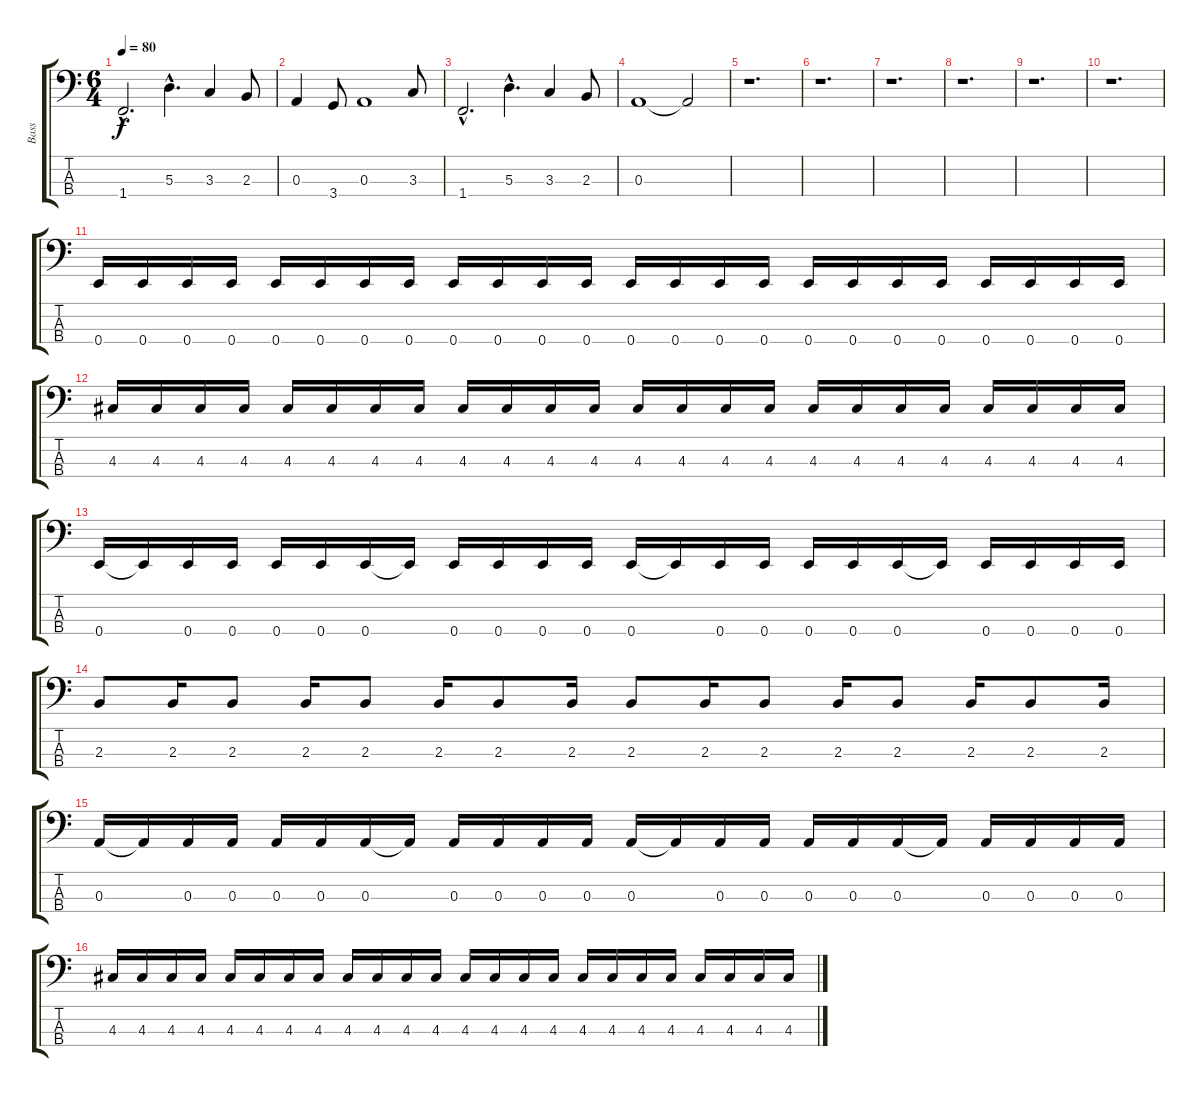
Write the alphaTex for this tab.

\track ("Bass" "Bass") {instrument electricbassfinger}
\staff {score tabs}
\tuning (G2 D2 A1 E1) {hide}
\ts (6 4)
\tempo 80
\clef f4
\ks c
1.4{hac}.2{d dy f} 5.3{hac}.4{d} 3.3.4 2.3.8 |
0.3.4 3.4.8 0.3.1 3.3.8 |
1.4{hac}.2{d} 5.3{hac}.4{d} 3.3.4 2.3.8 |
0.3.1 0.3{t}.2 |
r.1{d} |
r.1{d} |
r.1{d} |
r.1{d} |
r.1{d} |
r.1{d} |
0.4.16{volume 16} 0.4.16 0.4.16 0.4.16 0.4.16 0.4.16 0.4.16 0.4.16 0.4.16 0.4.16 0.4.16 0.4.16 0.4.16 0.4.16 0.4.16 0.4.16 0.4.16 0.4.16 0.4.16 0.4.16 0.4.16 0.4.16 0.4.16 0.4.16 |
4.3.16 4.3.16 4.3.16 4.3.16 4.3.16 4.3.16 4.3.16 4.3.16 4.3.16 4.3.16 4.3.16 4.3.16 4.3.16 4.3.16 4.3.16 4.3.16 4.3.16 4.3.16 4.3.16 4.3.16 4.3.16 4.3.16 4.3.16 4.3.16 |
0.4.16 0.4{t}.16 0.4.16 0.4.16 0.4.16 0.4.16 0.4.16 0.4{t}.16 0.4.16 0.4.16 0.4.16 0.4.16 0.4.16 0.4{t}.16 0.4.16 0.4.16 0.4.16 0.4.16 0.4.16 0.4{t}.16 0.4.16 0.4.16 0.4.16 0.4.16 |
2.3.8 2.3.16 2.3.8 2.3.16 2.3.8 2.3.16 2.3.8 2.3.16 2.3.8 2.3.16 2.3.8 2.3.16 2.3.8 2.3.16 2.3.8 2.3.16 |
0.3.16 0.3{t}.16 0.3.16 0.3.16 0.3.16 0.3.16 0.3.16 0.3{t}.16 0.3.16 0.3.16 0.3.16 0.3.16 0.3.16 0.3{t}.16 0.3.16 0.3.16 0.3.16 0.3.16 0.3.16 0.3{t}.16 0.3.16 0.3.16 0.3.16 0.3.16 |
4.3.16 4.3.16 4.3.16 4.3.16 4.3.16 4.3.16 4.3.16 4.3.16 4.3.16 4.3.16 4.3.16 4.3.16 4.3.16 4.3.16 4.3.16 4.3.16 4.3.16 4.3.16 4.3.16 4.3.16 4.3.16 4.3.16 4.3.16 4.3.16
